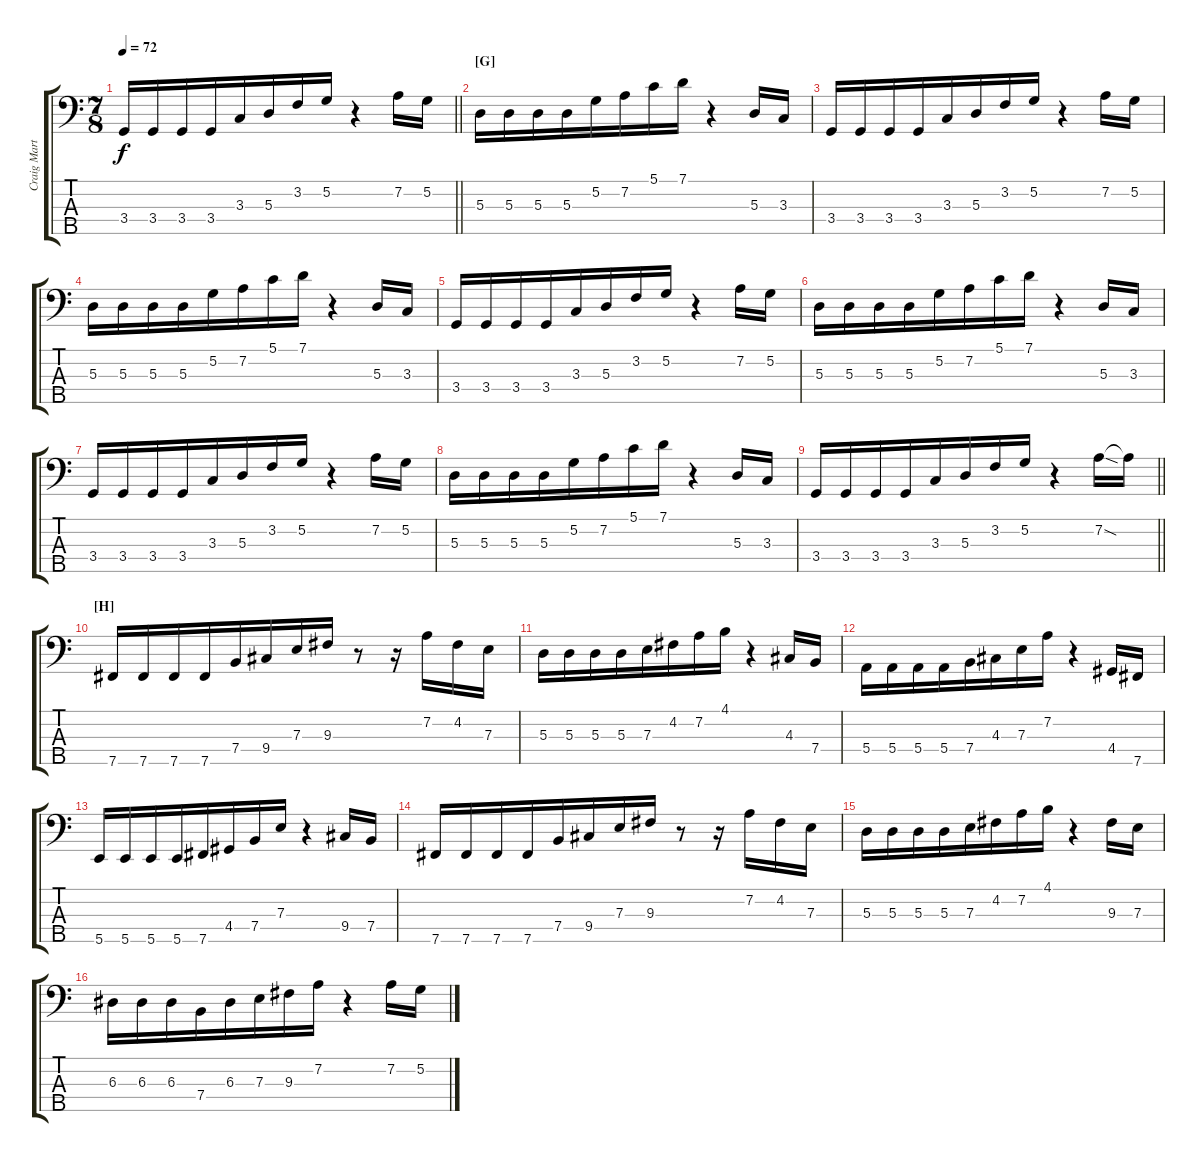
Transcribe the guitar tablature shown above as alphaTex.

\track ("Craig Martini" "Craig Mart") {instrument electricbassfinger}
\staff {score tabs}
\tuning (G2 D2 A1 E1 B0) {hide}
\ts (7 8)
\tempo 72
\clef f4
\barLineRight lightlight
\ks aminor
3.4.16{dy f} 3.4.16 3.4.16 3.4.16 3.3.16 5.3.16 3.2.16 5.2.16 r.4 7.2.16 5.2.16 |
\section ("" "[G]")
5.3.16 5.3.16 5.3.16 5.3.16 5.2.16 7.2.16 5.1.16 7.1.16 r.4 5.3.16 3.3.16 |
3.4.16 3.4.16 3.4.16 3.4.16 3.3.16 5.3.16 3.2.16 5.2.16 r.4 7.2.16 5.2.16 |
5.3.16 5.3.16 5.3.16 5.3.16 5.2.16 7.2.16 5.1.16 7.1.16 r.4 5.3.16 3.3.16 |
3.4.16 3.4.16 3.4.16 3.4.16 3.3.16 5.3.16 3.2.16 5.2.16 r.4 7.2.16 5.2.16 |
5.3.16 5.3.16 5.3.16 5.3.16 5.2.16 7.2.16 5.1.16 7.1.16 r.4 5.3.16 3.3.16 |
3.4.16 3.4.16 3.4.16 3.4.16 3.3.16 5.3.16 3.2.16 5.2.16 r.4 7.2.16 5.2.16 |
5.3.16 5.3.16 5.3.16 5.3.16 5.2.16 7.2.16 5.1.16 7.1.16 r.4 5.3.16 3.3.16 |
\barLineRight lightlight
3.4.16 3.4.16 3.4.16 3.4.16 3.3.16 5.3.16 3.2.16 5.2.16 r.4 7.2{sod}.16 7.2{t}.16 |
\section ("" "[H]")
7.5.16 7.5.16 7.5.16 7.5.16 7.4.16 9.4.16 7.3.16 9.3.16 r.8 r.16 7.2.16 4.2.16 7.3.16 |
5.3.16 5.3.16 5.3.16 5.3.16 7.3.16 4.2.16 7.2.16 4.1.16 r.4 4.3.16 7.4.16 |
5.4.16 5.4.16 5.4.16 5.4.16 7.4.16 4.3.16 7.3.16 7.2.16 r.4 4.4.16 7.5.16 |
5.5.16 5.5.16 5.5.16 5.5.16 7.5.16 4.4.16 7.4.16 7.3.16 r.4 9.4.16 7.4.16 |
7.5.16 7.5.16 7.5.16 7.5.16 7.4.16 9.4.16 7.3.16 9.3.16 r.8 r.16 7.2.16 4.2.16 7.3.16 |
5.3.16 5.3.16 5.3.16 5.3.16 7.3.16 4.2.16 7.2.16 4.1.16 r.4 9.3.16 7.3.16 |
6.3.16 6.3.16 6.3.16 7.4.16 6.3.16 7.3.16 9.3.16 7.2.16 r.4 7.2.16 5.2.16
